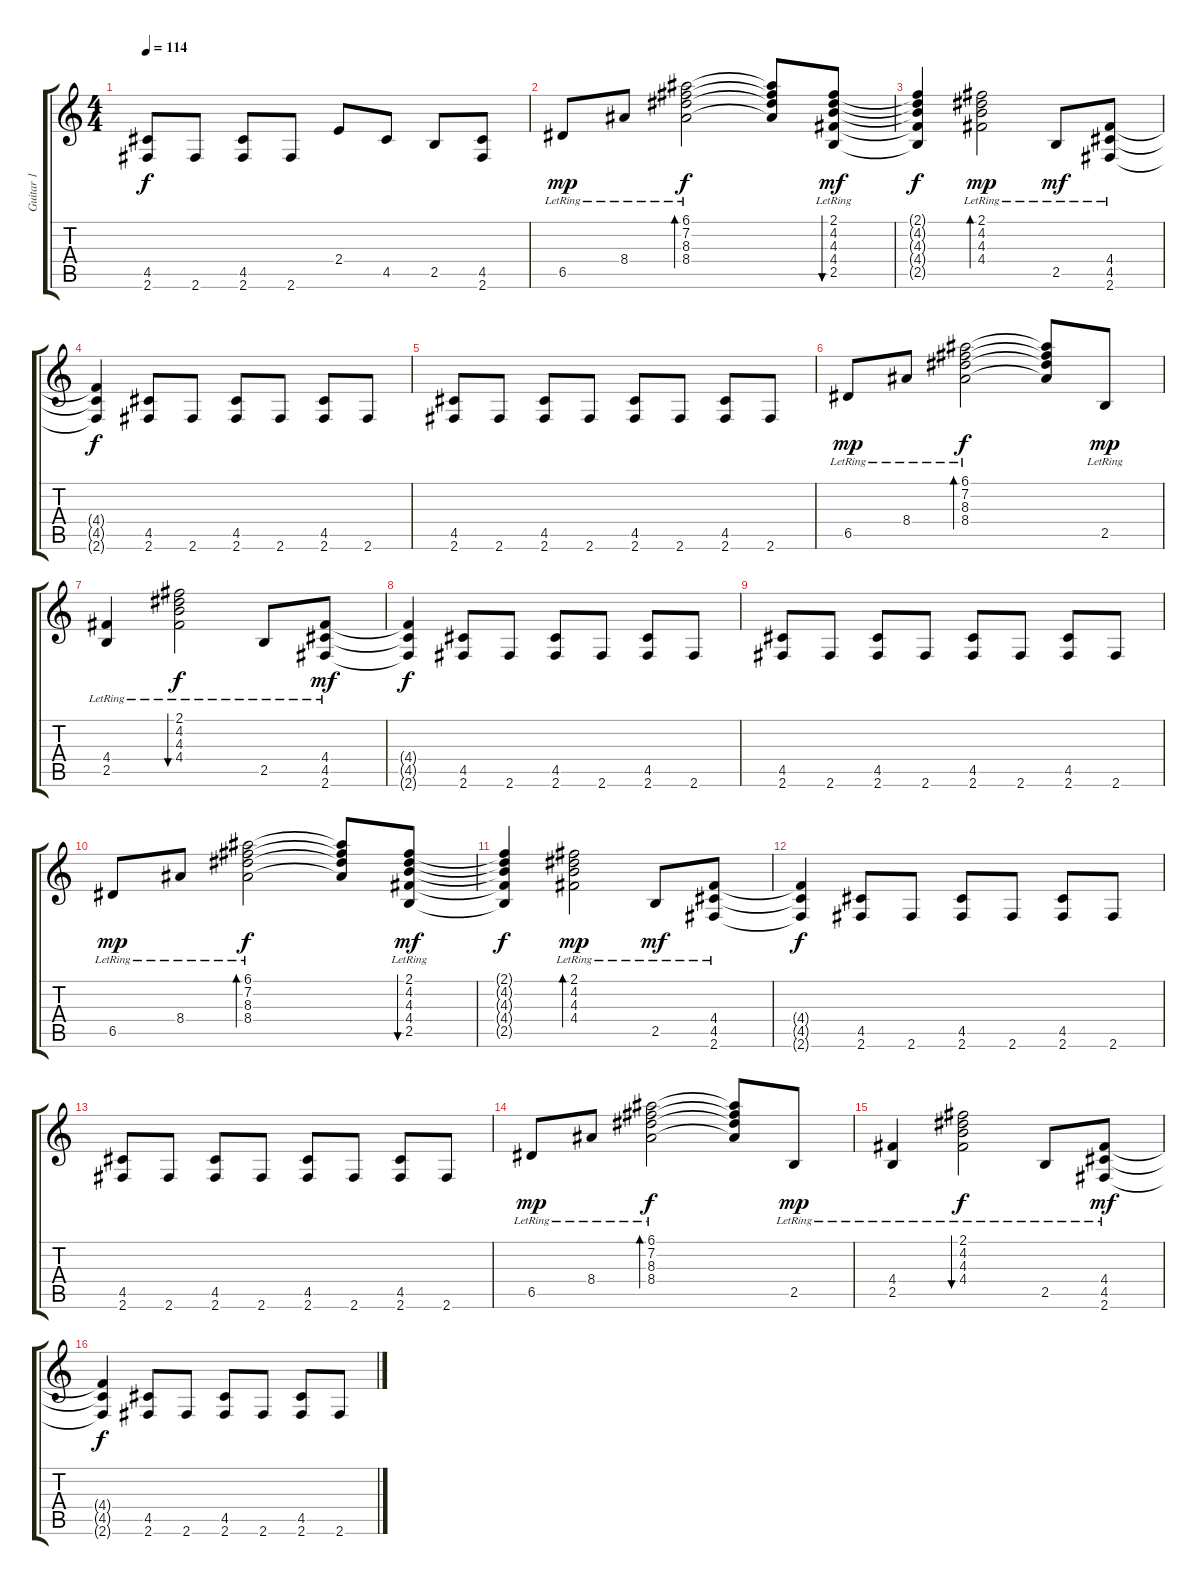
\track ("Guitar 1" "Guitar 1") {instrument overdrivenguitar}
\staff {score tabs}
\tuning (E4 B3 G3 D3 A2 E2) {hide}
\ts (4 4)
\tempo 114
\clef g2
\ks c
(4.5 2.6).8{dy f} 2.6.8 (4.5 2.6).8 2.6.8 2.4.8 4.5.8 2.5.8 (4.5 2.6).8 |
6.5{lr}.8{dy mp} 8.4{lr}.8 (6.1{lr} 7.2{lr} 8.3{lr} 8.4{lr}).2{bd 240 dy f} (6.1{t} 7.2{t} 8.3{t} 8.4{t}).8 (2.1{lr} 4.2{lr} 4.3{lr} 4.4{lr} 2.5{lr}).8{bu 120 dy mf} |
(2.1{t} 4.2{t} 4.3{t} 4.4{t} 2.5{t}).4{dy f} (2.1{lr} 4.2{lr} 4.3{lr} 4.4{lr}).2{bd 120 dy mp} 2.5{lr}.8{dy mf} (4.4{lr} 4.5{lr} 2.6{lr}).8 |
(4.4{t} 4.5{t} 2.6{t}).4{dy f} (4.5 2.6).8 2.6.8 (4.5 2.6).8 2.6.8 (4.5 2.6).8 2.6.8 |
(4.5 2.6).8 2.6.8 (4.5 2.6).8 2.6.8 (4.5 2.6).8 2.6.8 (4.5 2.6).8 2.6.8 |
6.5{lr}.8{dy mp} 8.4{lr}.8 (6.1{lr} 7.2{lr} 8.3{lr} 8.4{lr}).2{bd 120 dy f} (6.1{t} 7.2{t} 8.3{t} 8.4{t}).8 2.5{lr}.8{dy mp} |
(4.4{lr} 2.5{lr}).4 (2.1{lr} 4.2{lr} 4.3{lr} 4.4{lr}).2{bu 120 dy f} 2.5{lr}.8 (4.4{lr} 4.5{lr} 2.6{lr}).8{dy mf} |
(4.4{t} 4.5{t} 2.6{t}).4{dy f} (4.5 2.6).8 2.6.8 (4.5 2.6).8 2.6.8 (4.5 2.6).8 2.6.8 |
(4.5 2.6).8 2.6.8 (4.5 2.6).8 2.6.8 (4.5 2.6).8 2.6.8 (4.5 2.6).8 2.6.8 |
6.5{lr}.8{dy mp} 8.4{lr}.8 (6.1{lr} 7.2{lr} 8.3{lr} 8.4{lr}).2{bd 240 dy f} (6.1{t} 7.2{t} 8.3{t} 8.4{t}).8 (2.1{lr} 4.2{lr} 4.3{lr} 4.4{lr} 2.5{lr}).8{bu 120 dy mf} |
(2.1{t} 4.2{t} 4.3{t} 4.4{t} 2.5{t}).4{dy f} (2.1{lr} 4.2{lr} 4.3{lr} 4.4{lr}).2{bd 120 dy mp} 2.5{lr}.8{dy mf} (4.4{lr} 4.5{lr} 2.6{lr}).8 |
(4.4{t} 4.5{t} 2.6{t}).4{dy f} (4.5 2.6).8 2.6.8 (4.5 2.6).8 2.6.8 (4.5 2.6).8 2.6.8 |
(4.5 2.6).8 2.6.8 (4.5 2.6).8 2.6.8 (4.5 2.6).8 2.6.8 (4.5 2.6).8 2.6.8 |
6.5{lr}.8{dy mp} 8.4{lr}.8 (6.1{lr} 7.2{lr} 8.3{lr} 8.4{lr}).2{bd 120 dy f} (6.1{t} 7.2{t} 8.3{t} 8.4{t}).8 2.5{lr}.8{dy mp} |
(4.4{lr} 2.5{lr}).4 (2.1{lr} 4.2{lr} 4.3{lr} 4.4{lr}).2{bu 120 dy f} 2.5{lr}.8 (4.4{lr} 4.5{lr} 2.6{lr}).8{dy mf} |
(4.4{t} 4.5{t} 2.6{t}).4{dy f} (4.5 2.6).8 2.6.8 (4.5 2.6).8 2.6.8 (4.5 2.6).8 2.6.8
